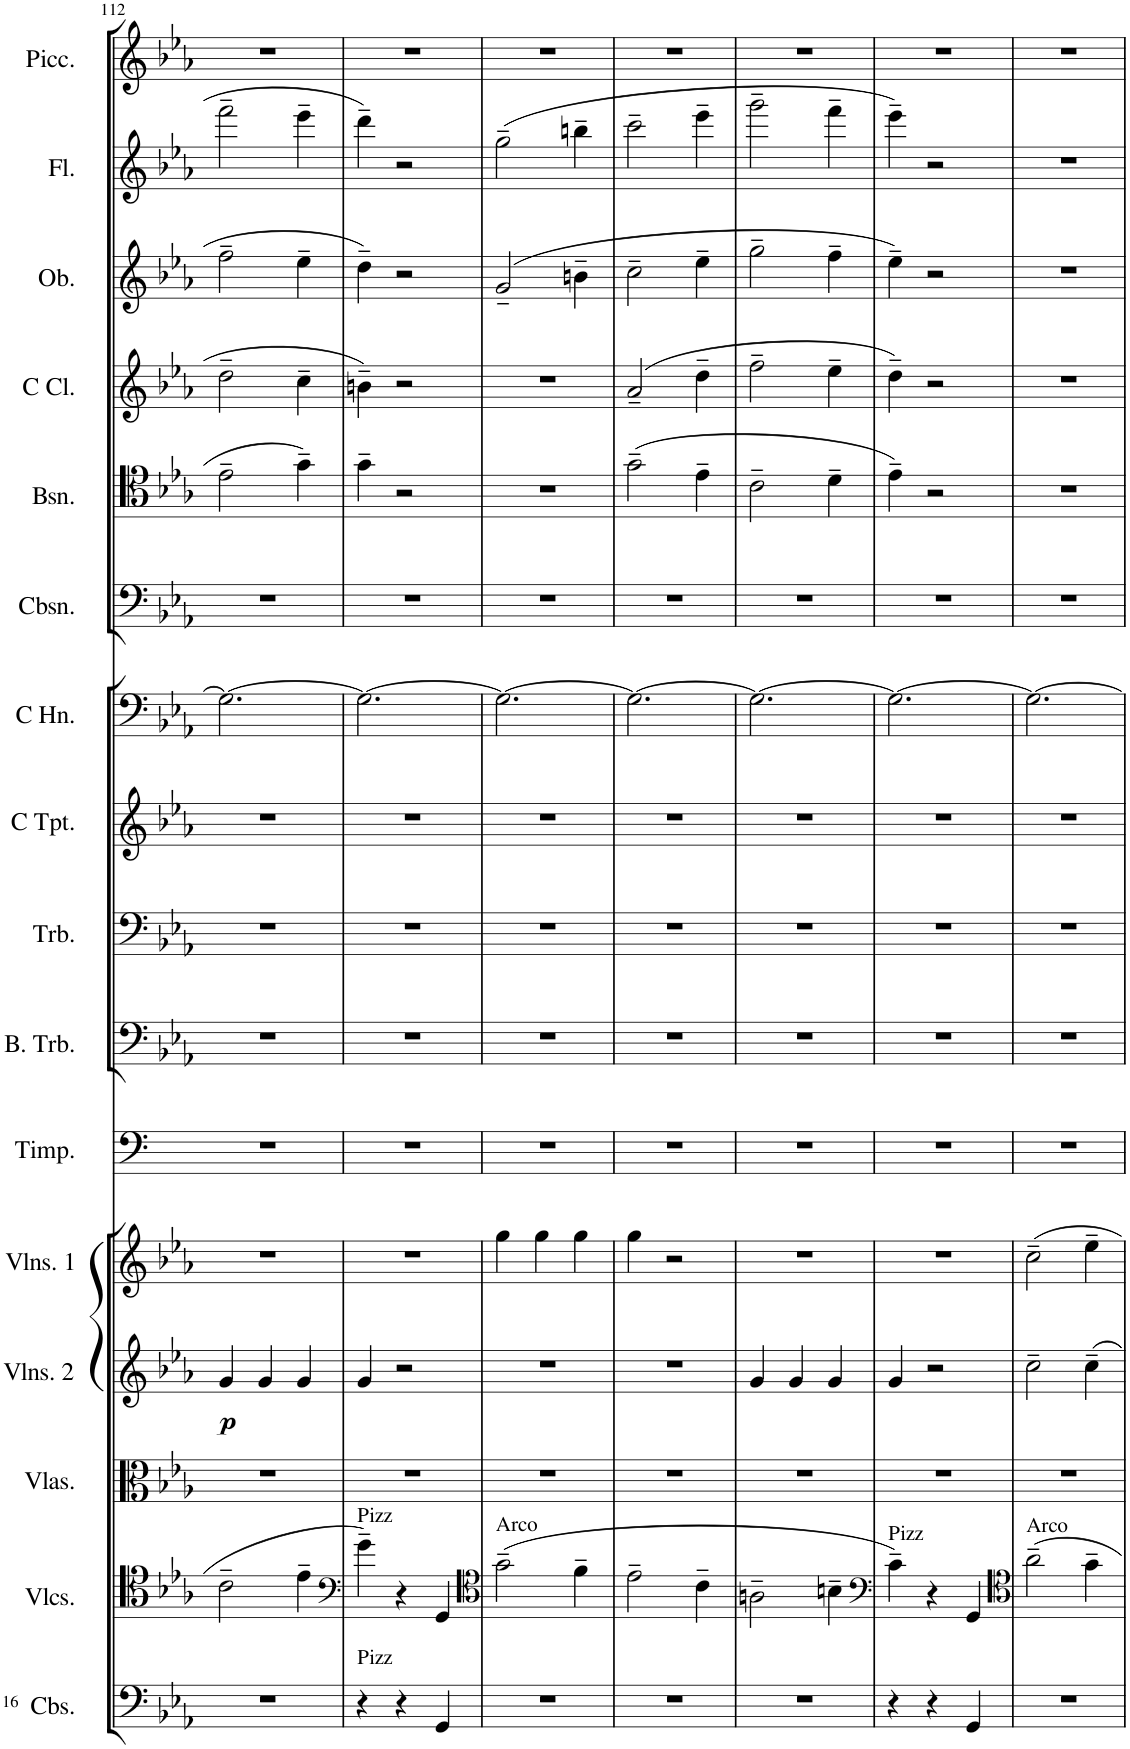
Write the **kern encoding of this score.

**kern	**kern	**kern	**kern	**dynam	**kern	**kern	**kern	**kern	**kern	**kern	**kern	**kern	**kern	**kern	**kern	**kern
*part16	*part15	*part14	*part13	*part13	*part12	*part11	*part10	*part9	*part8	*part7	*part6	*part5	*part4	*part3	*part2	*part1
*staff16	*staff15	*staff14	*staff13	*staff13	*staff12	*staff11	*staff10	*staff9	*staff8	*staff7	*staff6	*staff5	*staff4	*staff3	*staff2	*staff1
*I"Contrabasses	*I"Violoncellos	*I"Violas	*I"Violins 2	*	*I"Violins 1	*I"Timpani	*I"Bass Trombone	*I"Trombone	*I"C Trumpet	*I"C Horns	*I"Contrabassoon	*I"Bassoon	*I"C Clarinet	*I"Oboe	*I"Flute	*I"Piccolo
*I'Cbs.	*I'Vlcs.	*I'Vlas.	*I'Vlns. 2	*	*I'Vlns. 1	*I'Timp.	*I'B. Trb.	*I'Trb.	*I'C Tpt.	*I'C Hn.	*I'Cbsn.	*I'Bsn.	*I'C Cl.	*I'Ob.	*I'Fl.	*I'Picc.
!!LO:PB:g=z
*clefF4	*clefC4	*clefC3	*clefG2	*	*clefG2	*clefF4	*clefF4	*clefF4	*clefG2	*clefF4	*clefF4	*clefC4	*clefG2	*clefG2	*clefG2	*clefG2
*Trd7c12	*	*	*	*	*	*	*	*	*Trd1c2	*Trd4c7	*Trd7c12	*	*Trd1c2	*	*	*Trd-7c-12
*k[b-e-a-]	*k[b-e-a-]	*k[b-e-a-]	*k[b-e-a-]	*	*k[b-e-a-]	*k[]	*k[b-e-a-]	*k[b-e-a-]	*k[b-e-a-]	*k[b-e-a-]	*k[b-e-a-]	*k[b-e-a-]	*k[b-e-a-]	*k[b-e-a-]	*k[b-e-a-]	*k[b-e-a-]
*M3/4	*M3/4	*M3/4	*M3/4	*	*M3/4	*M3/4	*M3/4	*M3/4	*M3/4	*M3/4	*M3/4	*M3/4	*M3/4	*M3/4	*M3/4	*M3/4
=112	=112	=112	=112	=112	=112	=112	=112	=112	=112	=112	=112	=112	=112	=112	=112	=112
!	!	!	!	!LO:DY:b	!	!	!	!	!	!	!	!	!	!	!	!
2.r	2c~\	2.r	4g/	p	2.r	2.r	2.r	2.r	2.r	2.G\_	2.r	2e-~\	2dd~\	2ff~\	2fff~\	2.r
.	.	.	4g/	.	.	.	.	.	.	.	.	.	.	.	.	.
.	4e-~\	.	4g/	.	.	.	.	.	.	.	.	4g~\	4cc~\	4ee-~\	4eee-~\	.
=113	=113	=113	=113	=113	=113	=113	=113	=113	=113	=113	=113	=113	=113	=113	=113	=113
*	*clefF4	*	*	*	*	*	*	*	*	*	*	*	*	*	*	*
!	!LO:TX:a:t=Pizz	!	!	!	!	!	!	!	!	!	!	!	!	!	!	!
!LO:TX:a:t=Pizz	!	!	!	!	!	!	!	!	!	!	!	!	!	!	!	!
4r	4g~\	2.r	4g/	.	2.r	2.r	2.r	2.r	2.r	2.G\_	2.r	4g~\	4bn~\	4dd~\	4ddd~\	2.r
4r	4r	.	2r	.	.	.	.	.	.	.	.	2r	2r	2r	2r	.
4GG/	4GG/	.	.	.	.	.	.	.	.	.	.	.	.	.	.	.
=114	=114	=114	=114	=114	=114	=114	=114	=114	=114	=114	=114	=114	=114	=114	=114	=114
*	*clefC4	*	*	*	*	*	*	*	*	*	*	*	*	*	*	*
!	!LO:TX:a:t=Arco	!	!	!	!	!	!	!	!	!	!	!	!	!	!	!
2.r	(2g~\	2.r	2.r	.	4gg\	2.r	2.r	2.r	2.r	2.G\_	2.r	2.r	2.r	(2g~/	(2gg~\	2.r
.	.	.	.	.	4gg\	.	.	.	.	.	.	.	.	.	.	.
.	4f~\	.	.	.	4gg\	.	.	.	.	.	.	.	.	4bn~\	4bbn~\	.
=115	=115	=115	=115	=115	=115	=115	=115	=115	=115	=115	=115	=115	=115	=115	=115	=115
2.r	2e-~\	2.r	2.r	.	4gg\	2.r	2.r	2.r	2.r	2.G\_	2.r	(2g~\	(2a-~/	2cc~\	2ccc~\	2.r
.	.	.	.	.	2r	.	.	.	.	.	.	.	.	.	.	.
.	4c~\	.	.	.	.	.	.	.	.	.	.	4e-~\	4dd~\	4ee-~\	4eee-~\	.
=116	=116	=116	=116	=116	=116	=116	=116	=116	=116	=116	=116	=116	=116	=116	=116	=116
2.r	2An~\	2.r	4g/	.	2.r	2.r	2.r	2.r	2.r	2.G\_	2.r	2c~\	2ff~\	2gg~\	2ggg~\	2.r
.	.	.	4g/	.	.	.	.	.	.	.	.	.	.	.	.	.
.	4Bn~\	.	4g/	.	.	.	.	.	.	.	.	4d~\	4ee-~\	4ff~\	4fff~\	.
=117	=117	=117	=117	=117	=117	=117	=117	=117	=117	=117	=117	=117	=117	=117	=117	=117
*	*clefF4	*	*	*	*	*	*	*	*	*	*	*	*	*	*	*
!	!LO:TX:a:t=Pizz	!	!	!	!	!	!	!	!	!	!	!	!	!	!	!
4r	4c~\)	2.r	4g/	.	2.r	2.r	2.r	2.r	2.r	2.G\_	2.r	4e-~\)	4dd~\)	4ee-~\)	4eee-~\)	2.r
4r	4r	.	2r	.	.	.	.	.	.	.	.	2r	2r	2r	2r	.
4GG/	4GG/	.	.	.	.	.	.	.	.	.	.	.	.	.	.	.
=118	=118	=118	=118	=118	=118	=118	=118	=118	=118	=118	=118	=118	=118	=118	=118	=118
*	*clefC4	*	*	*	*	*	*	*	*	*	*	*	*	*	*	*
!	!LO:TX:a:t=Arco	!	!	!	!	!	!	!	!	!	!	!	!	!	!	!
2.r	2a-~\	2.r	2cc~\	.	2cc~\	2.r	2.r	2.r	2.r	2.G\_	2.r	2.r	2.r	2.r	2.r	2.r
.	4g~\	.	4cc~\	.	4ee-~\	.	.	.	.	.	.	.	.	.	.	.
=	=	=	=	=	=	=	=	=	=	=	=	=	=	=	=	=
*-	*-	*-	*-	*-	*-	*-	*-	*-	*-	*-	*-	*-	*-	*-	*-	*-
